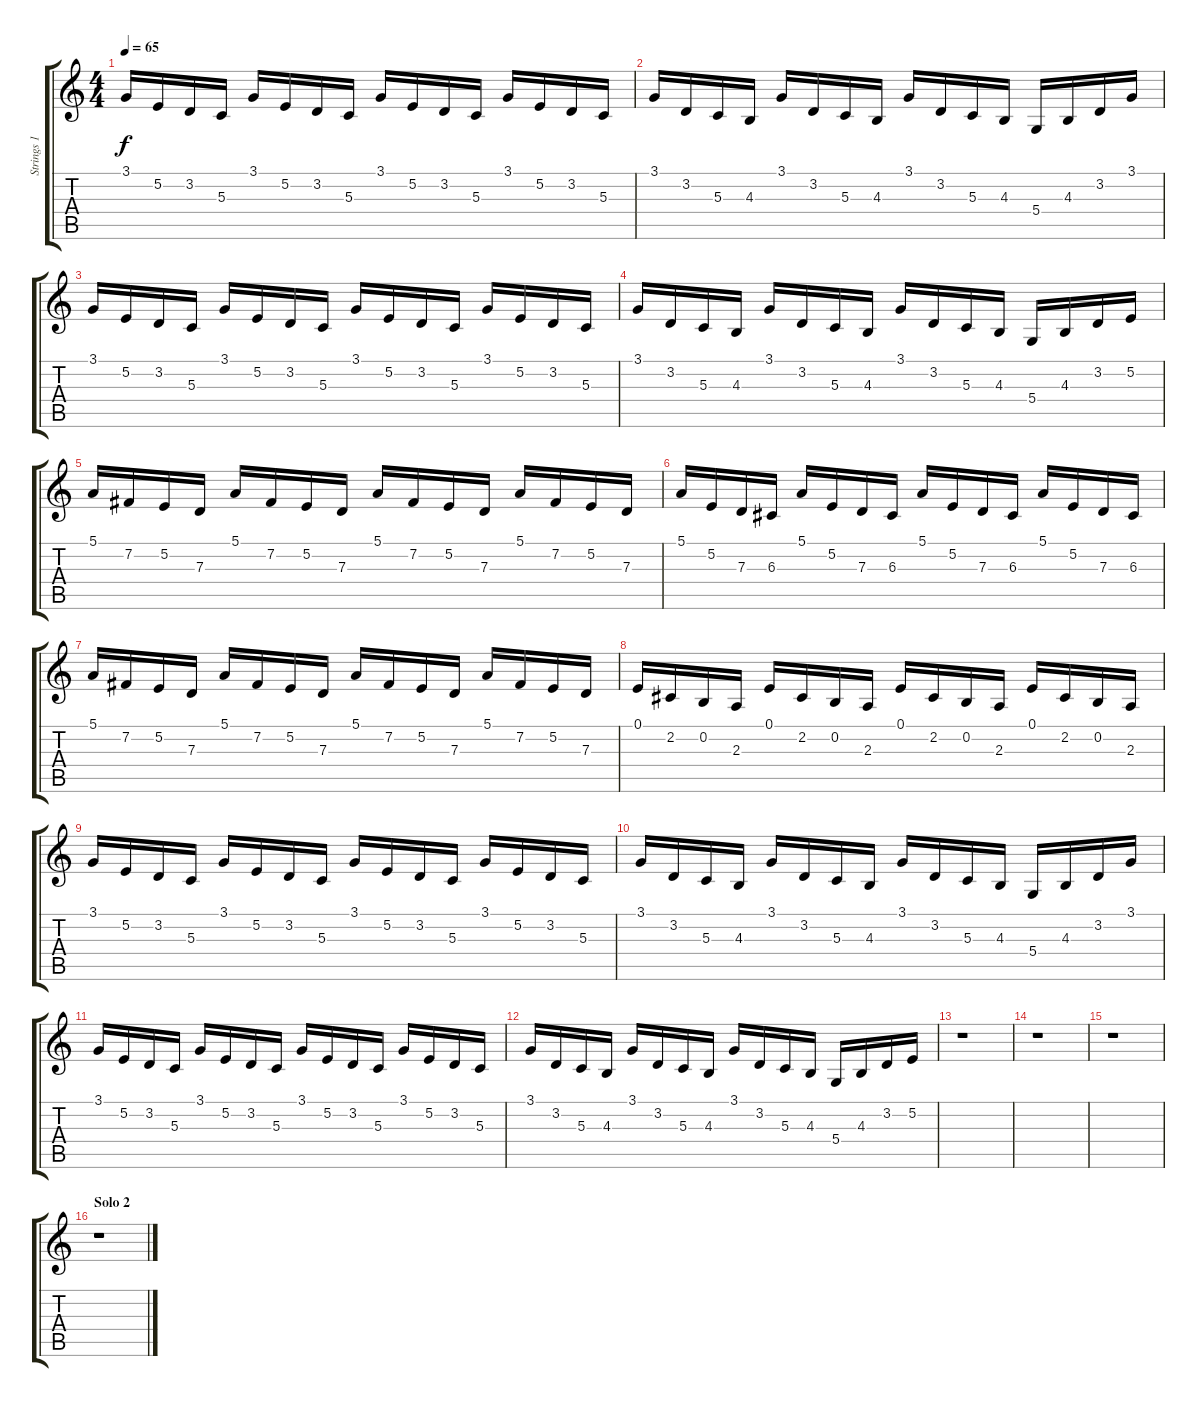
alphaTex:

\track ("Strings 1" "Strings 1") {instrument synthstrings1}
\staff {score tabs}
\tuning (E4 B3 G3 D3 A2 E2) {hide}
\ts (4 4)
\tempo 65
\clef g2
\ks c
3.1.16{dy f} 5.2.16 3.2.16 5.3.16 3.1.16 5.2.16 3.2.16 5.3.16 3.1.16 5.2.16 3.2.16 5.3.16 3.1.16 5.2.16 3.2.16 5.3.16 |
3.1.16 3.2.16 5.3.16 4.3.16 3.1.16 3.2.16 5.3.16 4.3.16 3.1.16 3.2.16 5.3.16 4.3.16 5.4.16 4.3.16 3.2.16 3.1.16 |
3.1.16 5.2.16 3.2.16 5.3.16 3.1.16 5.2.16 3.2.16 5.3.16 3.1.16 5.2.16 3.2.16 5.3.16 3.1.16 5.2.16 3.2.16 5.3.16 |
3.1.16 3.2.16 5.3.16 4.3.16 3.1.16 3.2.16 5.3.16 4.3.16 3.1.16 3.2.16 5.3.16 4.3.16 5.4.16 4.3.16 3.2.16 5.2.16 |
5.1.16 7.2.16 5.2.16 7.3.16 5.1.16 7.2.16 5.2.16 7.3.16 5.1.16 7.2.16 5.2.16 7.3.16 5.1.16 7.2.16 5.2.16 7.3.16 |
5.1.16 5.2.16 7.3.16 6.3.16 5.1.16 5.2.16 7.3.16 6.3.16 5.1.16 5.2.16 7.3.16 6.3.16 5.1.16 5.2.16 7.3.16 6.3.16 |
5.1.16 7.2.16 5.2.16 7.3.16 5.1.16 7.2.16 5.2.16 7.3.16 5.1.16 7.2.16 5.2.16 7.3.16 5.1.16 7.2.16 5.2.16 7.3.16 |
0.1.16 2.2.16 0.2.16 2.3.16 0.1.16 2.2.16 0.2.16 2.3.16 0.1.16 2.2.16 0.2.16 2.3.16 0.1.16 2.2.16 0.2.16 2.3.16 |
3.1.16 5.2.16 3.2.16 5.3.16 3.1.16 5.2.16 3.2.16 5.3.16 3.1.16 5.2.16 3.2.16 5.3.16 3.1.16 5.2.16 3.2.16 5.3.16 |
3.1.16 3.2.16 5.3.16 4.3.16 3.1.16 3.2.16 5.3.16 4.3.16 3.1.16 3.2.16 5.3.16 4.3.16 5.4.16 4.3.16 3.2.16 3.1.16 |
3.1.16 5.2.16 3.2.16 5.3.16 3.1.16 5.2.16 3.2.16 5.3.16 3.1.16 5.2.16 3.2.16 5.3.16 3.1.16 5.2.16 3.2.16 5.3.16 |
3.1.16 3.2.16 5.3.16 4.3.16 3.1.16 3.2.16 5.3.16 4.3.16 3.1.16 3.2.16 5.3.16 4.3.16 5.4.16 4.3.16 3.2.16 5.2.16 |
r.1 |
r.1 |
r.1 |
\section ("" "Solo 2")
r.1
